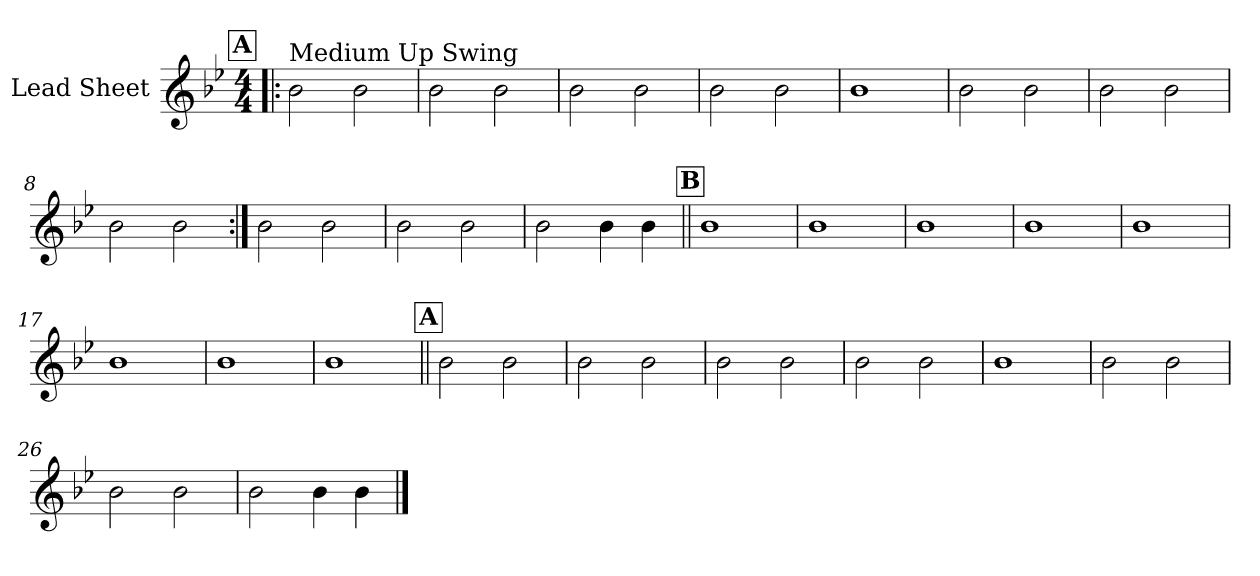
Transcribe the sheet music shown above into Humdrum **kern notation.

**kern
*part1
*staff1
*I"Lead Sheet
*clefG2
*k[b-e-]
*B-:
*M4/4
!!LO:REH:place=s1:a:fs=14:t=A
=1!|:
!LO:TX:a:t=Medium Up Swing
2b-\
2b-\
=2
2b-\
2b-\
=3
2b-\
2b-\
=4
2b-\
2b-\
!!LO:LB:g=z
=5
1b-
=6
2b-\
2b-\
=7
2b-\
2b-\
=8
2b-\
2b-\
!!LO:LB:g=z
=9:|!
2b-\
2b-\
=10
2b-\
2b-\
=11
2b-\
4b-\
4b-\
!!LO:LB:g=z
!!LO:REH:place=s1:a:fs=14:t=B
=12||
1b-
=13
1b-
=14
1b-
=15
1b-
!!LO:LB:g=z
=16
1b-
=17
1b-
=18
1b-
=19
1b-
!!LO:LB:g=z
!!LO:REH:place=s1:a:fs=14:t=A
=20||
2b-\
2b-\
=21
2b-\
2b-\
=22
2b-\
2b-\
=23
2b-\
2b-\
!!LO:LB:g=z
=24
1b-
=25
2b-\
2b-\
=26
2b-\
2b-\
=27
2b-\
4b-\
4b-\
==
*-
